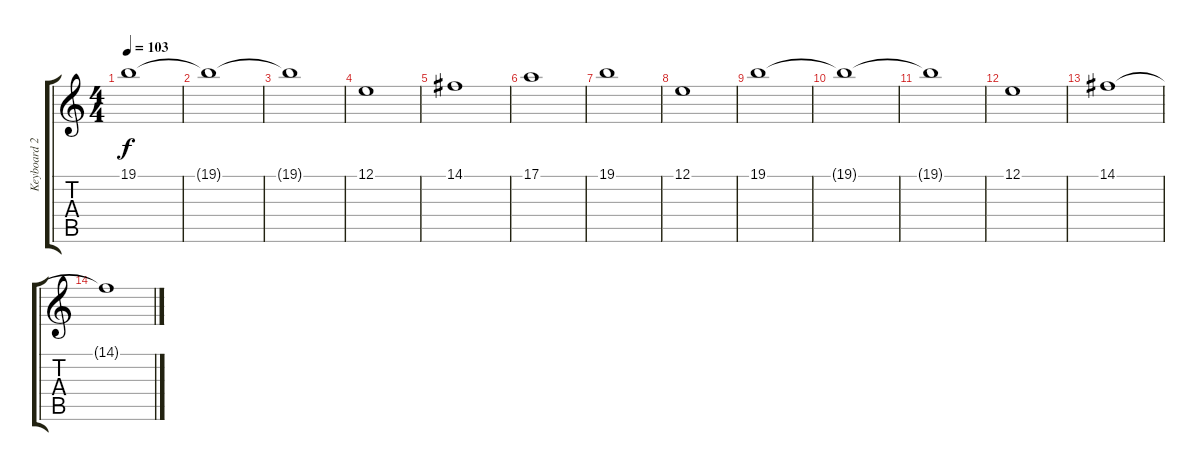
\track ("Keyboard 2" "Keyboard 2") {instrument synthstrings1}
\staff {score tabs}
\tuning (E4 B3 G3 D3 A2 E2) {hide}
\ts (4 4)
\tempo 103
\clef g2
\ks c
19.1.1{dy f} |
19.1{t}.1 |
19.1{t}.1 |
12.1.1 |
14.1.1 |
17.1.1 |
19.1.1 |
12.1.1 |
19.1.1 |
19.1{t}.1 |
19.1{t}.1 |
12.1.1 |
14.1.1 |
14.1{t}.1
